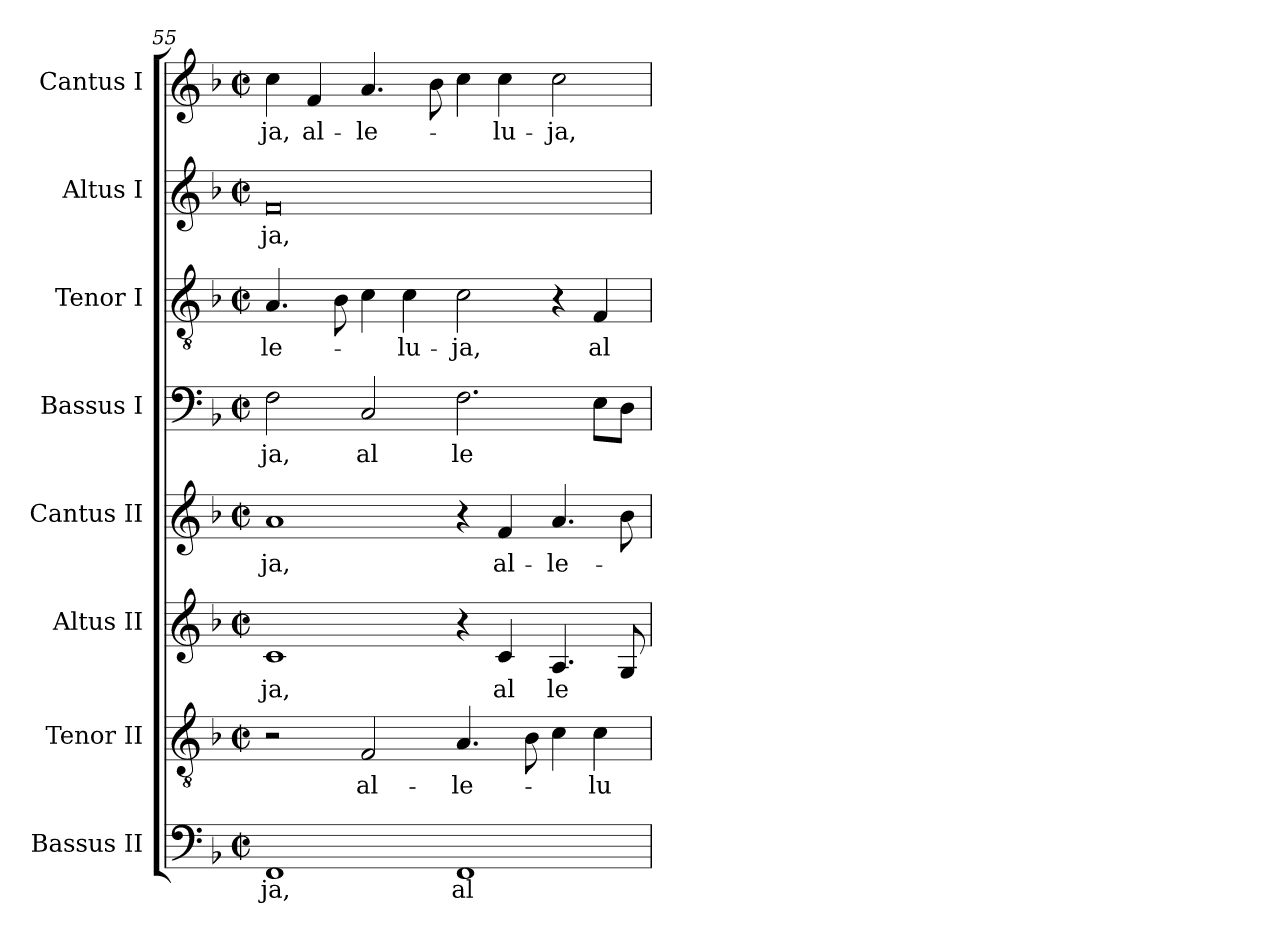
**kern	**text	**kern	**text	**kern	**text	**kern	**text	**kern	**text	**kern	**text	**kern	**text	**kern	**text
*part8	*part8	*part7	*part7	*part6	*part6	*part5	*part5	*part4	*part4	*part3	*part3	*part2	*part2	*part1	*part1
*staff8	*staff8	*staff7	*staff7	*staff6	*staff6	*staff5	*staff5	*staff4	*staff4	*staff3	*staff3	*staff2	*staff2	*staff1	*staff1
*I"Bassus II	*	*I"Tenor II	*	*I"Altus II	*	*I"Cantus II	*	*I"Bassus I	*	*I"Tenor I	*	*I"Altus I	*	*I"Cantus I	*
*clefF4	*	*clefGv2	*	*clefG2	*	*clefG2	*	*clefF4	*	*clefGv2	*	*clefG2	*	*clefG2	*
*k[b-]	*	*k[b-]	*	*k[b-]	*	*k[b-]	*	*k[b-]	*	*k[b-]	*	*k[b-]	*	*k[b-]	*
*F:	*	*F:	*	*F:	*	*F:	*	*F:	*	*F:	*	*F:	*	*F:	*
*M2/2	*	*M2/2	*	*M2/2	*	*M2/2	*	*M2/2	*	*M2/2	*	*M2/2	*	*M2/2	*
*met(c|)	*	*met(c|)	*	*met(c|)	*	*met(c|)	*	*met(c|)	*	*met(c|)	*	*met(c|)	*	*met(c|)	*
=55	=55	=55	=55	=55	=55	=55	=55	=55	=55	=55	=55	=55	=55	=55	=55
!	!LO:LY:b:cj	!	!	!	!LO:LY:b:cj	!	!LO:LY:b:cj	!	!LO:LY:b:cj	!	!LO:LY:b:cj	!	!LO:LY:b:cj	!	!LO:LY:b:cj
1FF	ja,	2r	.	1c	ja,	1a	-ja,	2F\	ja,	4.A/	-le-	0f	-ja,	4cc\	-ja,
!	!	!	!	!	!	!	!	!	!	!	!	!	!	!	!LO:LY:b:cj
.	.	.	.	.	.	.	.	.	.	.	.	.	.	4f/	al-
.	.	.	.	.	.	.	.	.	.	8B-\	.	.	.	.	.
!	!	!	!LO:LY:b:cj	!	!	!	!	!	!LO:LY:b:cj	!	!	!	!	!	!LO:LY:b:cj
.	.	2F/	al-	.	.	.	.	2C/	al	4c\	.	.	.	4.a/	-le-
!	!	!	!	!	!	!	!	!	!	!	!LO:LY:b:cj	!	!	!	!
.	.	.	.	.	.	.	.	.	.	4c\	-lu-	.	.	.	.
.	.	.	.	.	.	.	.	.	.	.	.	.	.	8b-\	.
!	!LO:LY:b:cj	!	!LO:LY:b:cj	!	!	!	!	!	!LO:LY:b:cj	!	!LO:LY:b:cj	!	!	!	!
1FF	al	4.A/	-le-	4r	.	4r	.	2.F\	le	2c\	-ja,	.	.	4cc\	.
!	!	!	!	!	!LO:LY:b:cj	!	!LO:LY:b:cj	!	!	!	!	!	!	!	!LO:LY:b:cj
.	.	.	.	4c/	al	4f/	al-	.	.	.	.	.	.	4cc\	-lu-
.	.	8B-\	.	.	.	.	.	.	.	.	.	.	.	.	.
!	!	!	!	!	!LO:LY:b:cj	!	!LO:LY:b:cj	!	!	!	!	!	!	!	!LO:LY:b:cj
.	.	4c\	.	4.A/	le	4.a/	-le-	.	.	4r	.	.	.	2cc\	-ja,
!	!	!	!LO:LY:b:cj	!	!	!	!	!	!	!	!LO:LY:b:cj	!	!	!	!
.	.	4c\	-lu-	.	.	.	.	8E\L	.	4F/	al-	.	.	.	.
.	.	.	.	8G/	.	8b-\	.	8D\J	.	.	.	.	.	.	.
=	=	=	=	=	=	=	=	=	=	=	=	=	=	=	=
*-	*-	*-	*-	*-	*-	*-	*-	*-	*-	*-	*-	*-	*-	*-	*-
